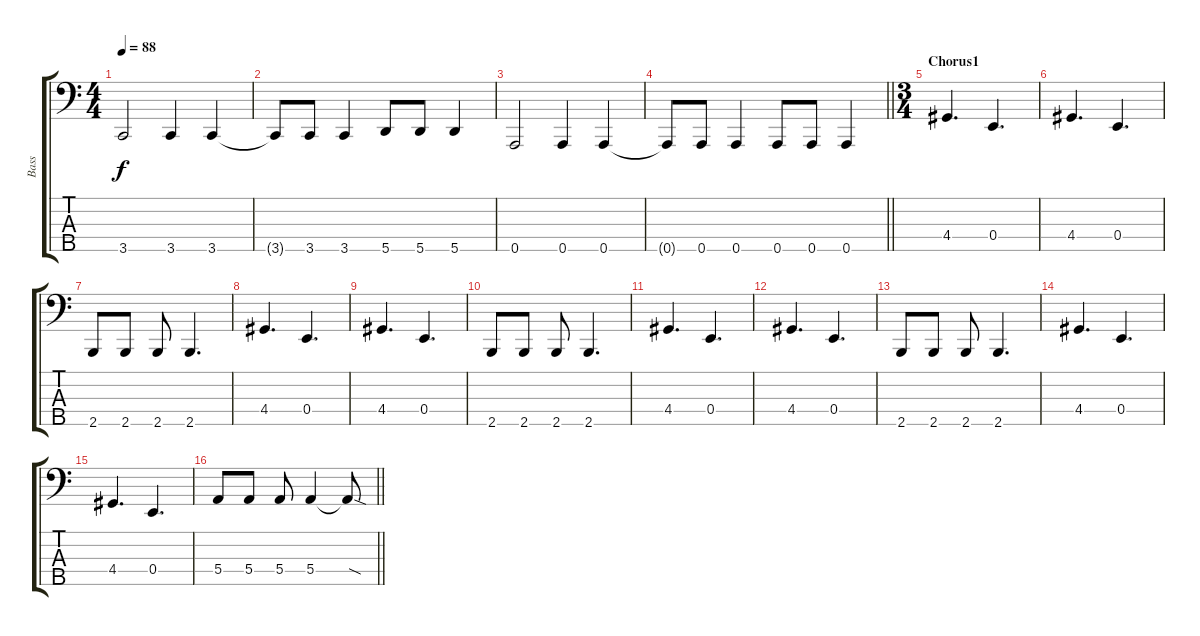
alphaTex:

\track ("Bass" "Bass") {instrument electricbasspick}
\staff {score tabs}
\tuning (A2 E2 A1 E1 A0) {hide}
\ts (4 4)
\tempo 88
\clef f4
\ks c
3.5.2{dy f} 3.5.4 3.5.4 |
3.5{t}.8 3.5.8 3.5.4 5.5.8 5.5.8 5.5.4 |
0.5.2 0.5.4 0.5.4 |
\barLineRight lightlight
0.5{t}.8 0.5.8 0.5.4 0.5.8 0.5.8 0.5.4 |
\ts (3 4)
\section ("" "Chorus1")
4.4.4{d} 0.4.4{d} |
4.4.4{d} 0.4.4{d} |
2.5.8 2.5.8 2.5.8 2.5.4{d} |
4.4.4{d} 0.4.4{d} |
4.4.4{d} 0.4.4{d} |
2.5.8 2.5.8 2.5.8 2.5.4{d} |
4.4.4{d} 0.4.4{d} |
4.4.4{d} 0.4.4{d} |
2.5.8 2.5.8 2.5.8 2.5.4{d} |
4.4.4{d} 0.4.4{d} |
4.4.4{d} 0.4.4{d} |
\barLineRight lightlight
5.4.8 5.4.8 5.4.8 5.4.4 5.4{sod t}.8
